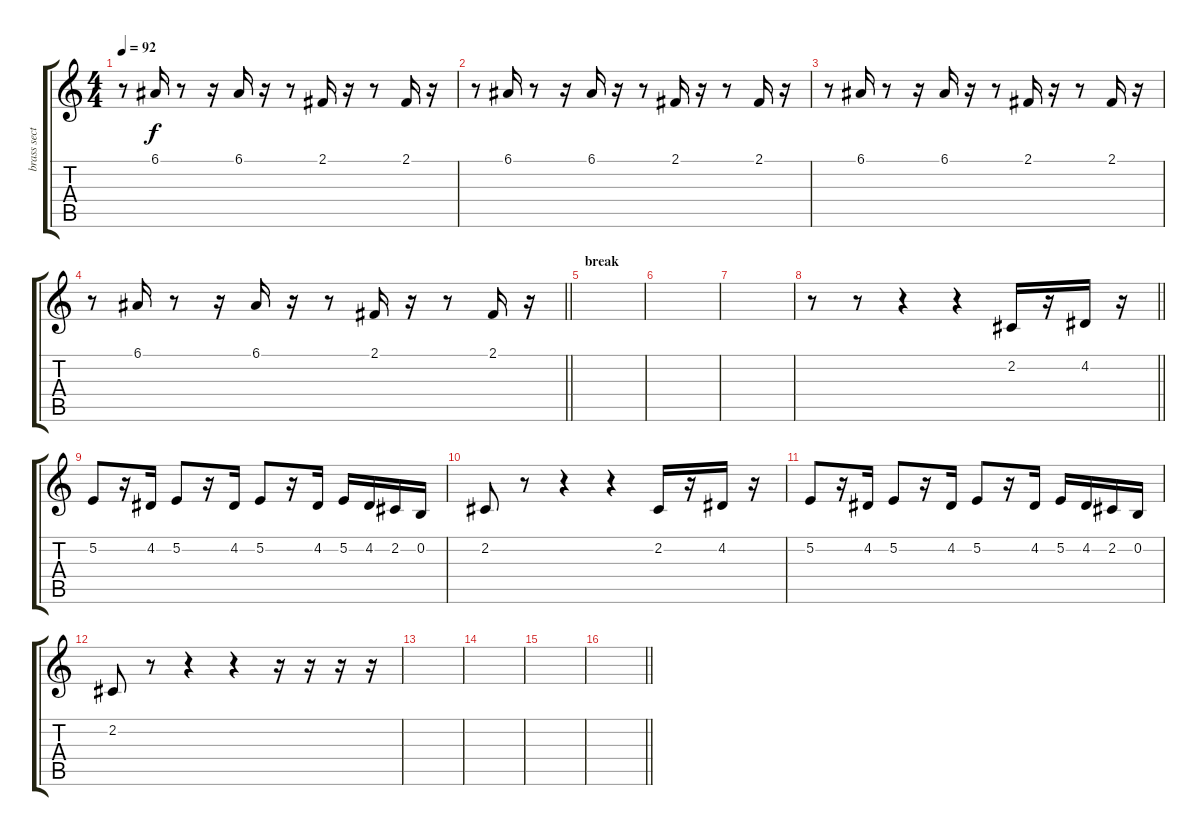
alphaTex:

\track ("brass section" "brass sect") {instrument brasssection}
\staff {score tabs}
\tuning (E4 B3 G3 D3 A2 E2) {hide}
\ts (4 4)
\tempo 92
\clef g2
\ks c
r.8{dy f} 6.1.16 r.8 r.16 6.1.16 r.16 r.8 2.1.16 r.16 r.8 2.1.16 r.16 |
r.8 6.1.16 r.8 r.16 6.1.16 r.16 r.8 2.1.16 r.16 r.8 2.1.16 r.16 |
r.8 6.1.16 r.8 r.16 6.1.16 r.16 r.8 2.1.16 r.16 r.8 2.1.16 r.16 |
\barLineRight lightlight
r.8 6.1.16 r.8 r.16 6.1.16 r.16 r.8 2.1.16 r.16 r.8 2.1.16 r.16 |
\section ("" "break")
|
|
|
\barLineRight lightlight
r.8 r.8 r.4 r.4 2.2.16 r.16 4.2.16 r.16 |
5.2.8 r.16 4.2.16 5.2.8 r.16 4.2.16 5.2.8 r.16 4.2.16 5.2.16 4.2.16 2.2.16 0.2.16 |
2.2.8 r.8 r.4 r.4 2.2.16 r.16 4.2.16 r.16 |
5.2.8 r.16 4.2.16 5.2.8 r.16 4.2.16 5.2.8 r.16 4.2.16 5.2.16 4.2.16 2.2.16 0.2.16 |
2.2.8 r.8 r.4 r.4 r.16 r.16 r.16 r.16 |
|
|
|
\barLineRight lightlight
